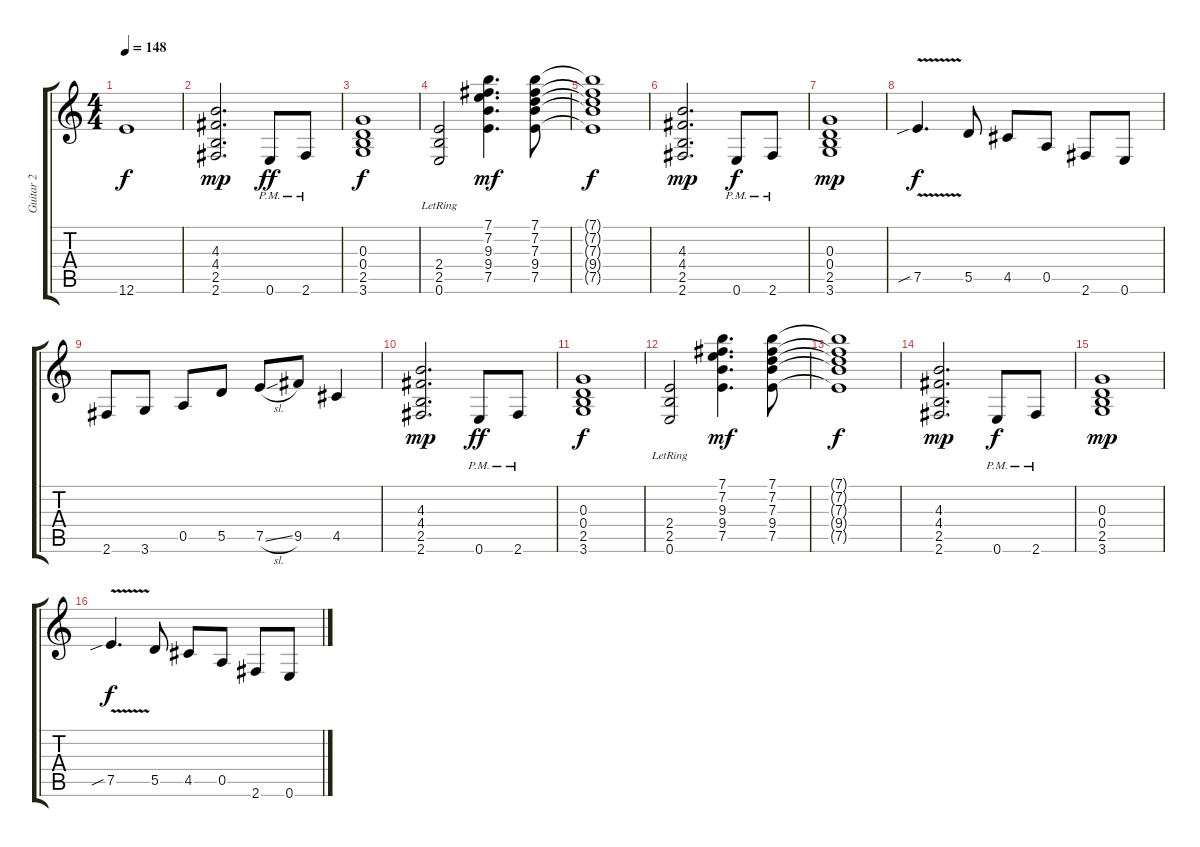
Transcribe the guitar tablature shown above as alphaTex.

\track ("Guitar 2" "Guitar 2") {instrument overdrivenguitar}
\staff {score tabs}
\tuning (E4 B3 G3 D3 A2 E2) {hide}
\ts (4 4)
\tempo 148
\clef g2
\ks c
12.6{t}.1{dy f} |
(4.3 4.4 2.5 2.6).2{d dy mp volume 13} 0.6{pm}.8{dy ff} 2.6{pm}.8 |
(0.3 0.4 2.5 3.6).1{dy f} |
(2.4{lr} 2.5{lr} 0.6{lr}).2 (7.1 7.2 9.3 9.4 7.5).4{d dy mf} (7.1 7.2 7.3 9.4 7.5).8 |
(7.1{t} 7.2{t} 7.3{t} 9.4{t} 7.5{t}).1{dy f} |
(4.3 4.4 2.5 2.6).2{d dy mp} 0.6{pm}.8{dy f} 2.6{pm}.8 |
(0.3 0.4 2.5 3.6).1{dy mp} |
7.5{v sib}.4{d dy f} 5.5.8 4.5.8 0.5.8 2.6.8 0.6.8 |
2.6.8 3.6.8 0.5.8 5.5.8 7.5{sl}.8 9.5.8 4.5.4 |
(4.3 4.4 2.5 2.6).2{d dy mp} 0.6{pm}.8{dy ff} 2.6{pm}.8 |
(0.3 0.4 2.5 3.6).1{dy f} |
(2.4{lr} 2.5{lr} 0.6{lr}).2 (7.1 7.2 9.3 9.4 7.5).4{d dy mf} (7.1 7.2 7.3 9.4 7.5).8 |
(7.1{t} 7.2{t} 7.3{t} 9.4{t} 7.5{t}).1{dy f} |
(4.3 4.4 2.5 2.6).2{d dy mp} 0.6{pm}.8{dy f} 2.6{pm}.8 |
(0.3 0.4 2.5 3.6).1{dy mp} |
7.5{v sib}.4{d dy f} 5.5.8 4.5.8 0.5.8 2.6.8 0.6.8
